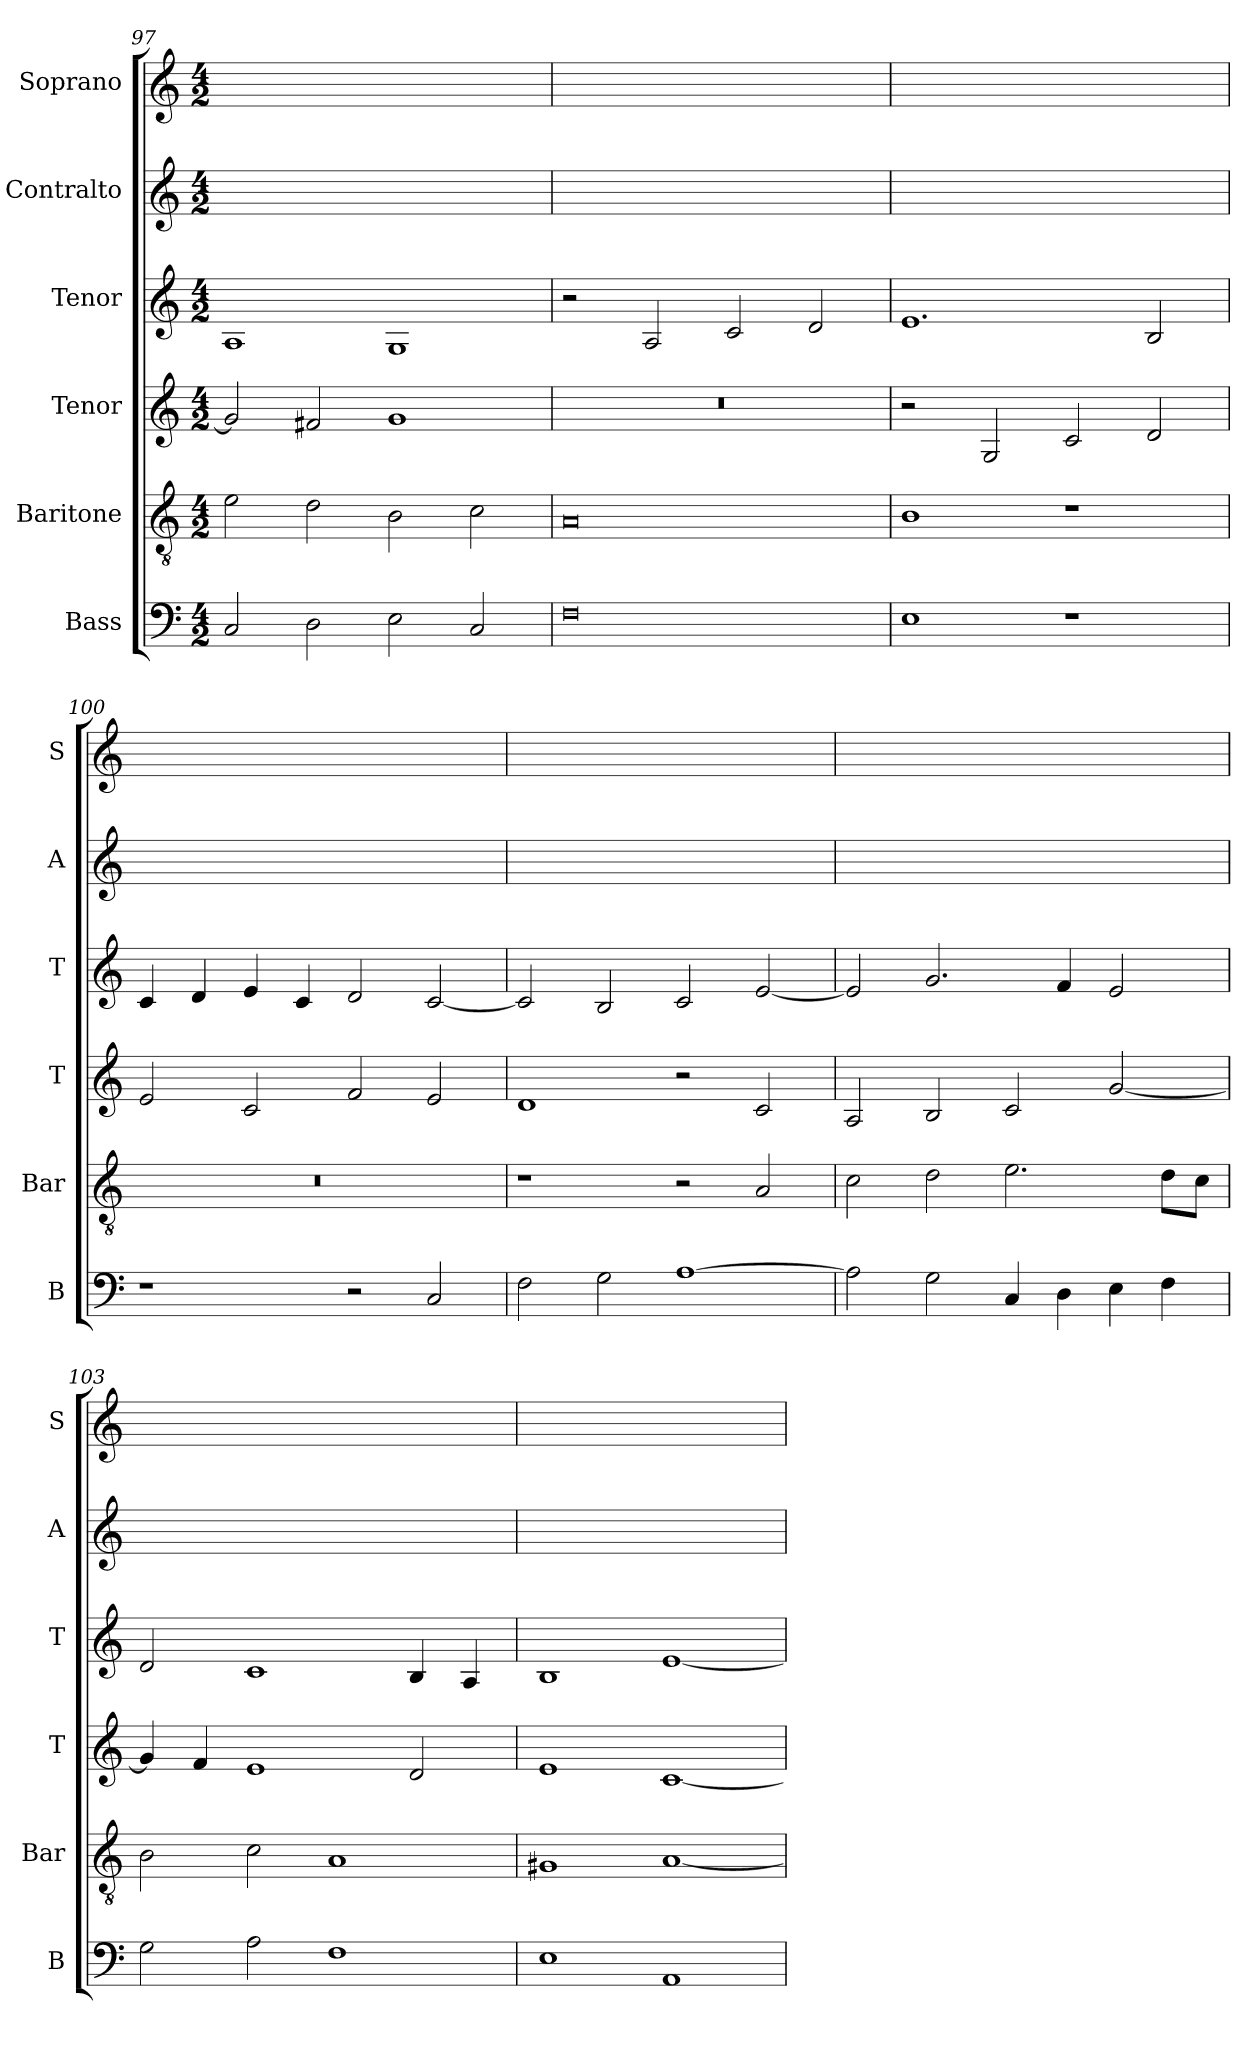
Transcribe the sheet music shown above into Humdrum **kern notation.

**kern	**kern	**kern	**kern	**kern	**kern
*part6	*part5	*part4	*part3	*part2	*part1
*staff6	*staff5	*staff4	*staff3	*staff2	*staff1
*I"Bass	*I"Baritone	*I"Tenor	*I"Tenor	*I"Contralto	*I"Soprano
*I'B	*I'Bar	*I'T	*I'T	*I'A	*I'S
*clefF4	*clefGv2	*clefG2	*clefG2	*clefG2	*clefG2
*k[]	*k[]	*k[]	*k[]	*k[]	*k[]
*E:phr	*E:phr	*E:phr	*E:phr	*E:phr	*E:phr
*M4/2	*M4/2	*M4/2	*M4/2	*M4/2	*M4/2
=97	=97	=97	=97	=97	=97
2C	2e	2g]	1A	0ryy	0ryy
2D	2d	2f#X	.	.	.
2E	2B	1g	1G	.	.
2C	2c	.	.	.	.
=98	=98	=98	=98	=98	=98
0F	0A	0r	2r	0ryy	0ryy
.	.	.	2A	.	.
.	.	.	2c	.	.
.	.	.	2d	.	.
=99	=99	=99	=99	=99	=99
1E	1B	2r	1.e	0ryy	0ryy
.	.	2G	.	.	.
1r	1r	2c	.	.	.
.	.	2d	2B	.	.
=100	=100	=100	=100	=100	=100
1r	0r	2e	4c	0ryy	0ryy
.	.	.	4d	.	.
.	.	2c	4e	.	.
.	.	.	4c	.	.
2r	.	2f	2d	.	.
2C	.	2e	[2c	.	.
=101	=101	=101	=101	=101	=101
2F	1r	1d	2c]	0ryy	0ryy
2G	.	.	2B	.	.
[1A	2r	2r	2c	.	.
.	2A	2c	[2e	.	.
=102	=102	=102	=102	=102	=102
2A]	2c	2A	2e]	0ryy	0ryy
2G	2d	2B	2.g	.	.
4C	2.e	2c	.	.	.
4D	.	.	4f	.	.
4E	.	[2g	2e	.	.
4F	8d\L	.	.	.	.
.	8c\J	.	.	.	.
=103	=103	=103	=103	=103	=103
2G	2B	4g]	2d	0ryy	0ryy
.	.	4f	.	.	.
2A	2c	1e	1c	.	.
1F	1A	.	.	.	.
.	.	2d	4B	.	.
.	.	.	4A	.	.
=104	=104	=104	=104	=104	=104
1E	1G#X	1e	1B	0ryy	0ryy
1AA	[1A	[1c	[1e	.	.
=	=	=	=	=	=
*-	*-	*-	*-	*-	*-
